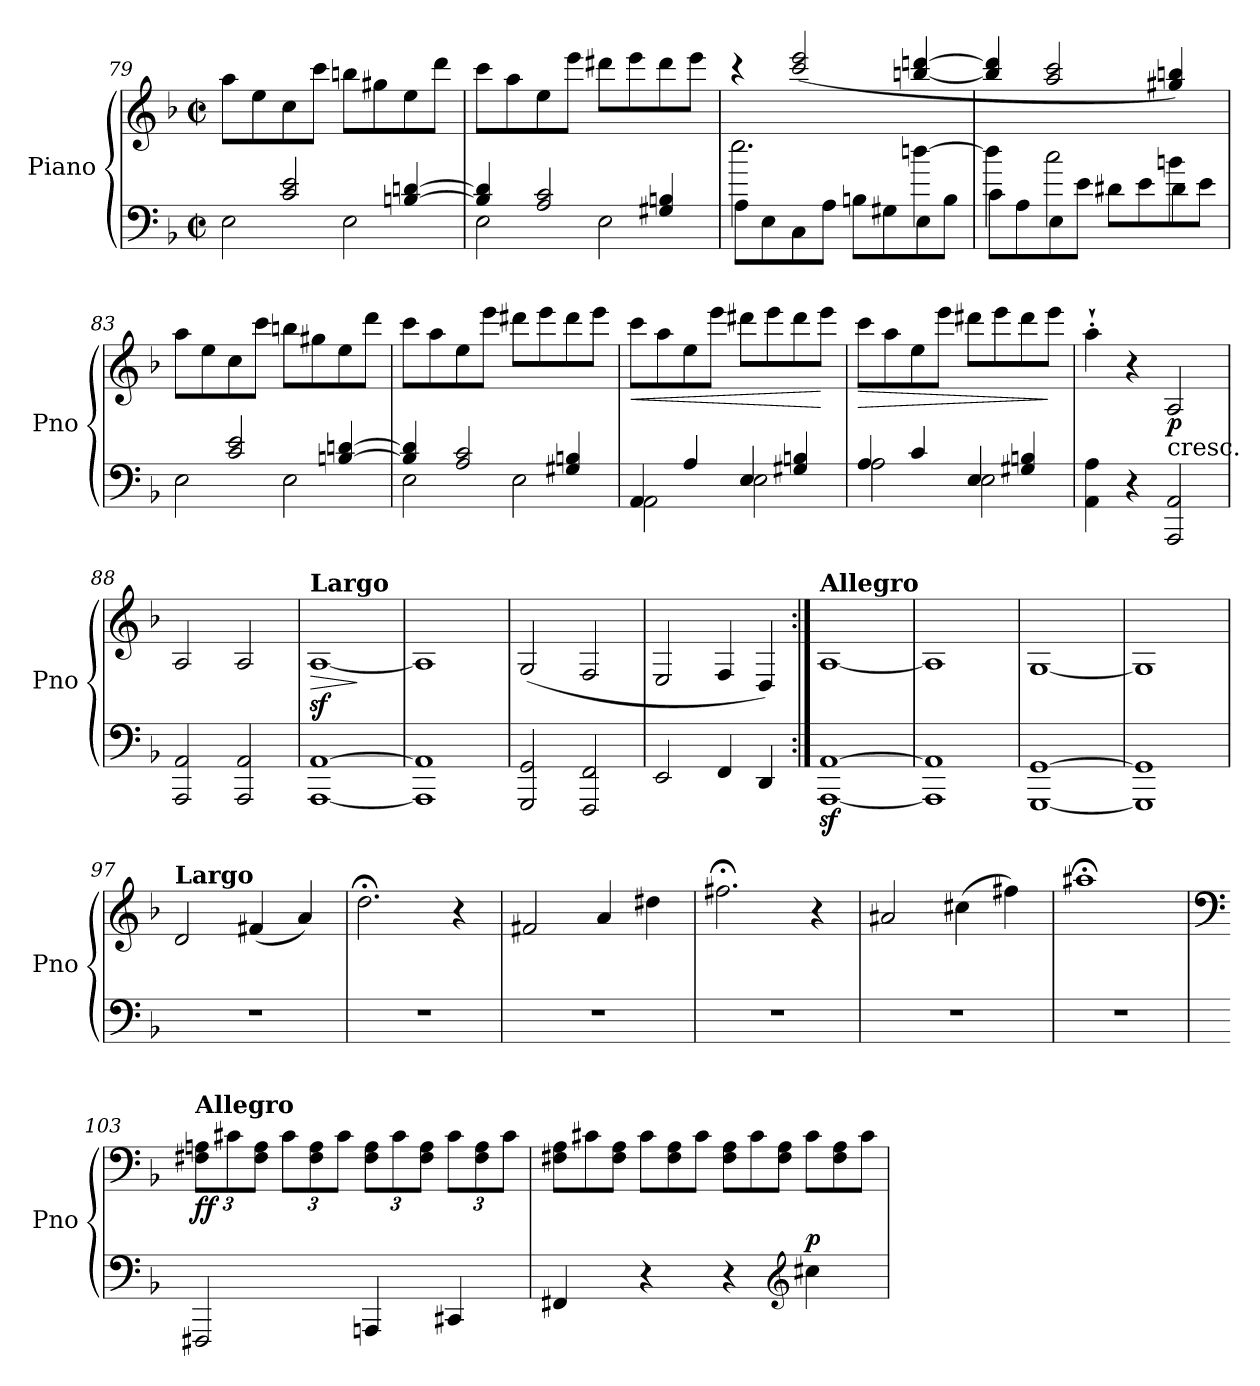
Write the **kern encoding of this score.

**kern	**kern	**dynam
*part1	*part1	*part1
*staff2	*staff1	*staff1/2
*I"Piano	*	*
*I'Pno	*	*
*clefF4	*clefG2	*
*k[b-]	*k[b-]	*
*F:	*F:	*
*M2/2	*M2/2	*
*met(c|)	*met(c|)	*
=79	=79	=79
*^	*	*
4ryy	2E\	8aa\L	.
.	.	8ee\	.
2c/ 2e/	.	8cc\	.
.	.	8ccc\J	.
.	2E\	8bbn\L	.
.	.	8gg#X\	.
[4Bn/ [4dn/	.	8ee\	.
.	.	8ddd\J	.
!!LO:PB:g=z
=80	=80	=80	=80
4B/] 4d/]	2E\	8ccc\L	.
.	.	8aa\	.
2A/ 2c/	.	8ee\	.
.	.	8eee\J	.
.	2E\	8ddd#X\L	.
.	.	8eee\	.
4G#X/ 4Bn/	.	8ddd#\	.
.	.	8eee\J	.
=81	=81	=81	=81
2.ee\	8A\L	4rccc	.
.	8E\	.	.
.	8C\	(>2ccc/ 2eee/	.
.	8A\J	.	.
.	8Bn\L	.	.
.	8G#X\	.	.
[4ddn\	8E\	[4bbn/ [4dddn/	.
.	8B\J	.	.
=82	=82	=82	=82
4dd\]	8c\L	4bb/] 4ddd/]	.
.	8A\	.	.
2cc\	8E\	2aa/ 2ccc/	.
.	8e\J	.	.
.	8d#X\L	.	.
.	8e\	.	.
4bn\	8d#\	4gg#X/ 4bbn/)	.
.	8e\J	.	.
=83	=83	=83	=83
4ryy	2E\	8aa\L	.
.	.	8ee\	.
2c/ 2e/	.	8cc\	.
.	.	8ccc\J	.
.	2E\	8bbn\L	.
.	.	8gg#X\	.
[4Bn/ [4dn/	.	8ee\	.
.	.	8ddd\J	.
!!LO:LB:g=z
=84	=84	=84	=84
4B/] 4d/]	2E\	8ccc\L	.
.	.	8aa\	.
2A/ 2c/	.	8ee\	.
.	.	8eee\J	.
.	2E\	8ddd#X\L	.
.	.	8eee\	.
4G#X/ 4Bn/	.	8ddd#\	.
.	.	8eee\J	.
=85	=85	=85	=85
!	!	!	!LO:HP:b
4AA/	2AA\	8ccc\L	<
.	.	8aa\	.
4A/	.	8ee\	.
.	.	8eee\J	.
4E/	2E\	8ddd#X\L	.
.	.	8eee\	.
4G#X/ 4Bn/	.	8ddd#\	.
.	.	8eee\J	[
=86	=86	=86	=86
!	!	!	!LO:HP:b
4A/	2A\	8ccc\L	>
.	.	8aa\	.
4c/	.	8ee\	.
.	.	8eee\J	.
4E/	2E\	8ddd#X\L	.
.	.	8eee\	.
4G#X/ 4Bn/	.	8ddd#\	.
.	.	8eee\J	]
*v	*v	*	*
=87	=87	=87
4AA\ 4A\	4aa'`\	.
4r	4r	.
!	!LO:TX:b:t=cresc.	!
!	!	!LO:DY:b
2AAA/ 2AA/	2A/	p
=88	=88	=88
2AAA/ 2AA/	2A/	.
2AAA/ 2AA/	2A/	.
!!LO:LB:g=z
=89	=89	=89
!	!LO:TX:a:B:t=Largo	!
!	!	!LO:HP:b
[1AAA [1AA	[1Az<	>
.	.	]
=90	=90	=90
1AAA] 1AA]	1A]	.
=91	=91	=91
2GGG/ 2GG/	(>2G/	.
2FFF/ 2FF/	2F/	.
=92	=92	=92
2EE/	2E/	.
4FF/	4F/	.
4DD/	4D/)	.
=93:|!	=93:|!	=93:|!
!	!LO:TX:a:B:t=Allegro	!
[1AAAz> [1AAz>	[1A	.
=94	=94	=94
1AAA] 1AA]	1A]	.
=95	=95	=95
[1GGG [1GG	[1G	.
=96	=96	=96
1GGG] 1GG]	1G]	.
=97	=97	=97
!	!LO:TX:a:B:t=Largo	!
1r	2d/	.
.	(<4f#X/	.
.	4a/)	.
=98	=98	=98
1r	2.dd;<\	.
.	4r	.
=99	=99	=99
1r	2f#X/	.
.	4a/	.
.	4dd#X\	.
=100	=100	=100
1r	2.ff#X;<\	.
.	4r	.
!!LO:LB:g=z
=101	=101	=101
1r	2a#X/	.
.	(>4cc#X\	.
.	4ff#X\)	.
=102	=102	=102
1r	1aa#X;<	.
=103	=103	=103
*	*clefF4	*
*	*Xbrackettup	*
!	!LO:TX:a:B:t=Allegro	!
!	!	!LO:DY:b
2FFF#X/	12F#X\ 12An\L	ff
.	12c#X\	.
.	12F#\ 12A\J	.
.	12c#\L	.
.	12F#\ 12A\	.
.	12c#\J	.
4AAAn/	12F#\ 12A\L	.
.	12c#\	.
.	12F#\ 12A\J	.
4CC#X/	12c#\L	.
.	12F#\ 12A\	.
.	12c#\J	.
=104	=104	=104
*	*Xtuplet	*
4FF#X/	12F#X\ 12A\L	.
.	12c#X\	.
.	12F#\ 12A\J	.
4r	12c#\L	.
.	12F#\ 12A\	.
.	12c#\J	.
4r	12F#\ 12A\L	.
.	12c#\	.
.	12F#\ 12A\J	.
*clefG2	*	*
!	!	!LO:DY:a=2
4cc#X\	12c#\L	p
.	12F#\ 12A\	.
.	12c#\J	.
=	=	=
*-	*-	*-
